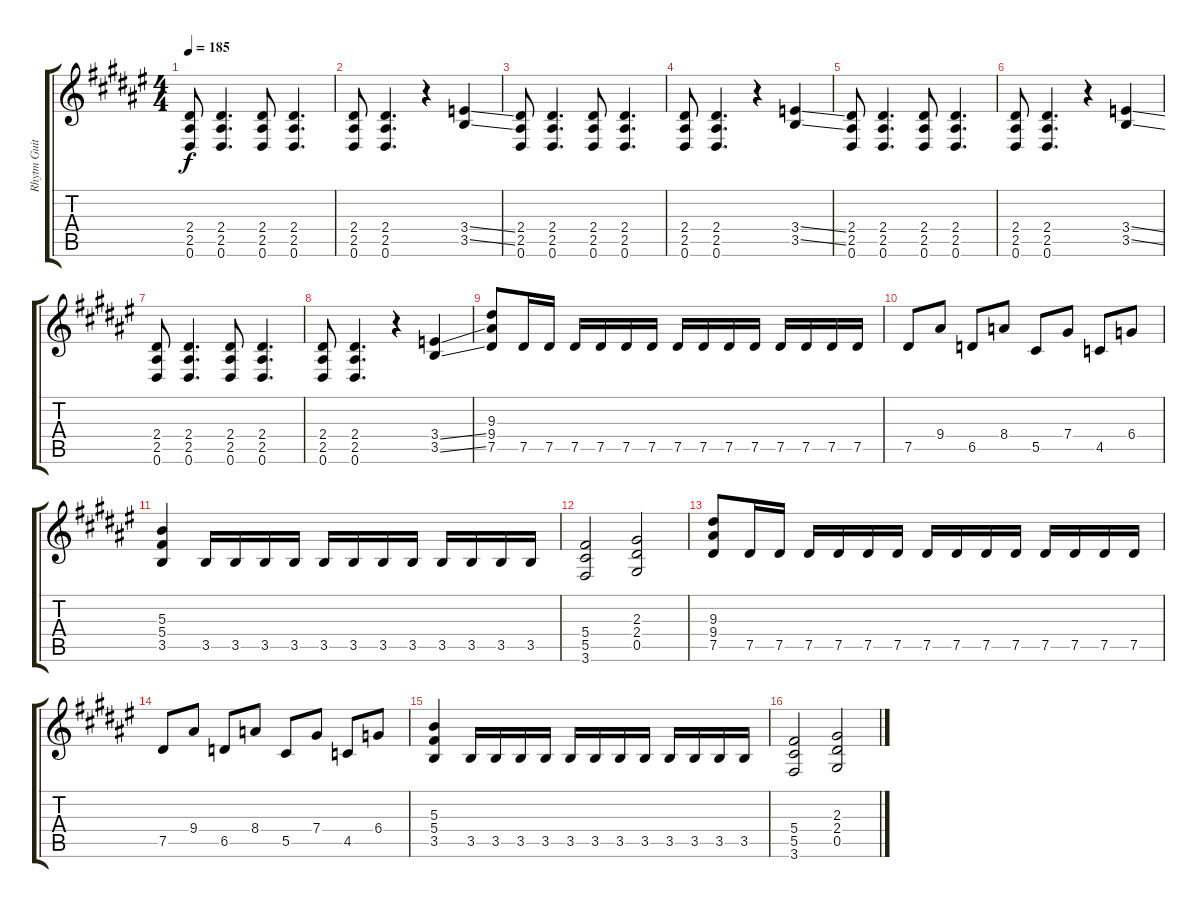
\track ("Rhytm Guitar" "Rhytm Guit") {instrument distortionguitar}
\staff {score tabs}
\tuning (Eb4 Bb3 Gb3 Db3 Ab2 Eb2) {hide}
\ts (4 4)
\tempo 185
\clef g2
\ks d#minor
(2.4 2.5 0.6).8{dy f} (2.4 2.5 0.6).4{d} (2.4 2.5 0.6).8 (2.4 2.5 0.6).4{d} |
(2.4 2.5 0.6).8 (2.4 2.5 0.6).4{d} r.4 (3.4{ss} 3.5{ss}).4 |
(2.4 2.5 0.6).8 (2.4 2.5 0.6).4{d} (2.4 2.5 0.6).8 (2.4 2.5 0.6).4{d} |
(2.4 2.5 0.6).8 (2.4 2.5 0.6).4{d} r.4 (3.4{ss} 3.5{ss}).4 |
(2.4 2.5 0.6).8 (2.4 2.5 0.6).4{d} (2.4 2.5 0.6).8 (2.4 2.5 0.6).4{d} |
(2.4 2.5 0.6).8 (2.4 2.5 0.6).4{d} r.4 (3.4{ss} 3.5{ss}).4 |
(2.4 2.5 0.6).8 (2.4 2.5 0.6).4{d} (2.4 2.5 0.6).8 (2.4 2.5 0.6).4{d} |
(2.4 2.5 0.6).8 (2.4 2.5 0.6).4{d} r.4 (3.4{ss} 3.5{ss}).4 |
(9.3 9.4 7.5).8 7.5.16 7.5.16 7.5.16 7.5.16 7.5.16 7.5.16 7.5.16 7.5.16 7.5.16 7.5.16 7.5.16 7.5.16 7.5.16 7.5.16 |
7.5.8 9.4.8 6.5.8 8.4.8 5.5.8 7.4.8 4.5.8 6.4.8 |
(5.3 5.4 3.5).4 3.5.16 3.5.16 3.5.16 3.5.16 3.5.16 3.5.16 3.5.16 3.5.16 3.5.16 3.5.16 3.5.16 3.5.16 |
(5.4 5.5 3.6).2 (2.3 2.4 0.5).2 |
(9.3 9.4 7.5).8 7.5.16 7.5.16 7.5.16 7.5.16 7.5.16 7.5.16 7.5.16 7.5.16 7.5.16 7.5.16 7.5.16 7.5.16 7.5.16 7.5.16 |
7.5.8 9.4.8 6.5.8 8.4.8 5.5.8 7.4.8 4.5.8 6.4.8 |
(5.3 5.4 3.5).4 3.5.16 3.5.16 3.5.16 3.5.16 3.5.16 3.5.16 3.5.16 3.5.16 3.5.16 3.5.16 3.5.16 3.5.16 |
(5.4 5.5 3.6).2 (2.3 2.4 0.5).2
